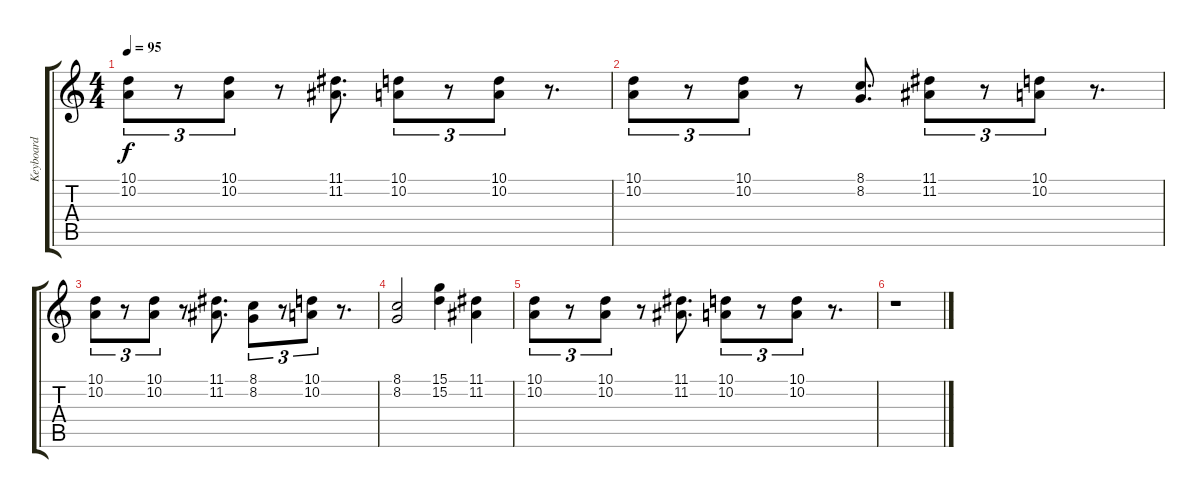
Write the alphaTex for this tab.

\track ("Keyboard" "Keyboard") {instrument stringensemble1}
\staff {score tabs}
\tuning (E4 B3 G3 D3 A2 E2) {hide}
\ts (4 4)
\tempo 95
\clef g2
\ks c
(10.1 10.2).8{tu (3 2) dy f} r.8{tu (3 2)} (10.1 10.2).8{tu (3 2)} r.8 (11.1 11.2).8{d} (10.1 10.2).8{tu (3 2)} r.8{tu (3 2)} (10.1 10.2).8{tu (3 2)} r.8{d} |
(10.1 10.2).8{tu (3 2)} r.8{tu (3 2)} (10.1 10.2).8{tu (3 2)} r.8 (8.1 8.2).8{d} (11.1 11.2).8{tu (3 2)} r.8{tu (3 2)} (10.1 10.2).8{tu (3 2)} r.8{d} |
(10.1 10.2).8{tu (3 2)} r.8{tu (3 2)} (10.1 10.2).8{tu (3 2)} r.8 (11.1 11.2).8{d} (8.1 8.2).8{tu (3 2)} r.8{tu (3 2)} (10.1 10.2).8{tu (3 2)} r.8{d} |
(8.1 8.2).2 (15.1 15.2).4 (11.1 11.2).4 |
(10.1 10.2).8{tu (3 2)} r.8{tu (3 2)} (10.1 10.2).8{tu (3 2)} r.8 (11.1 11.2).8{d} (10.1 10.2).8{tu (3 2)} r.8{tu (3 2)} (10.1 10.2).8{tu (3 2)} r.8{d} |
r.1
